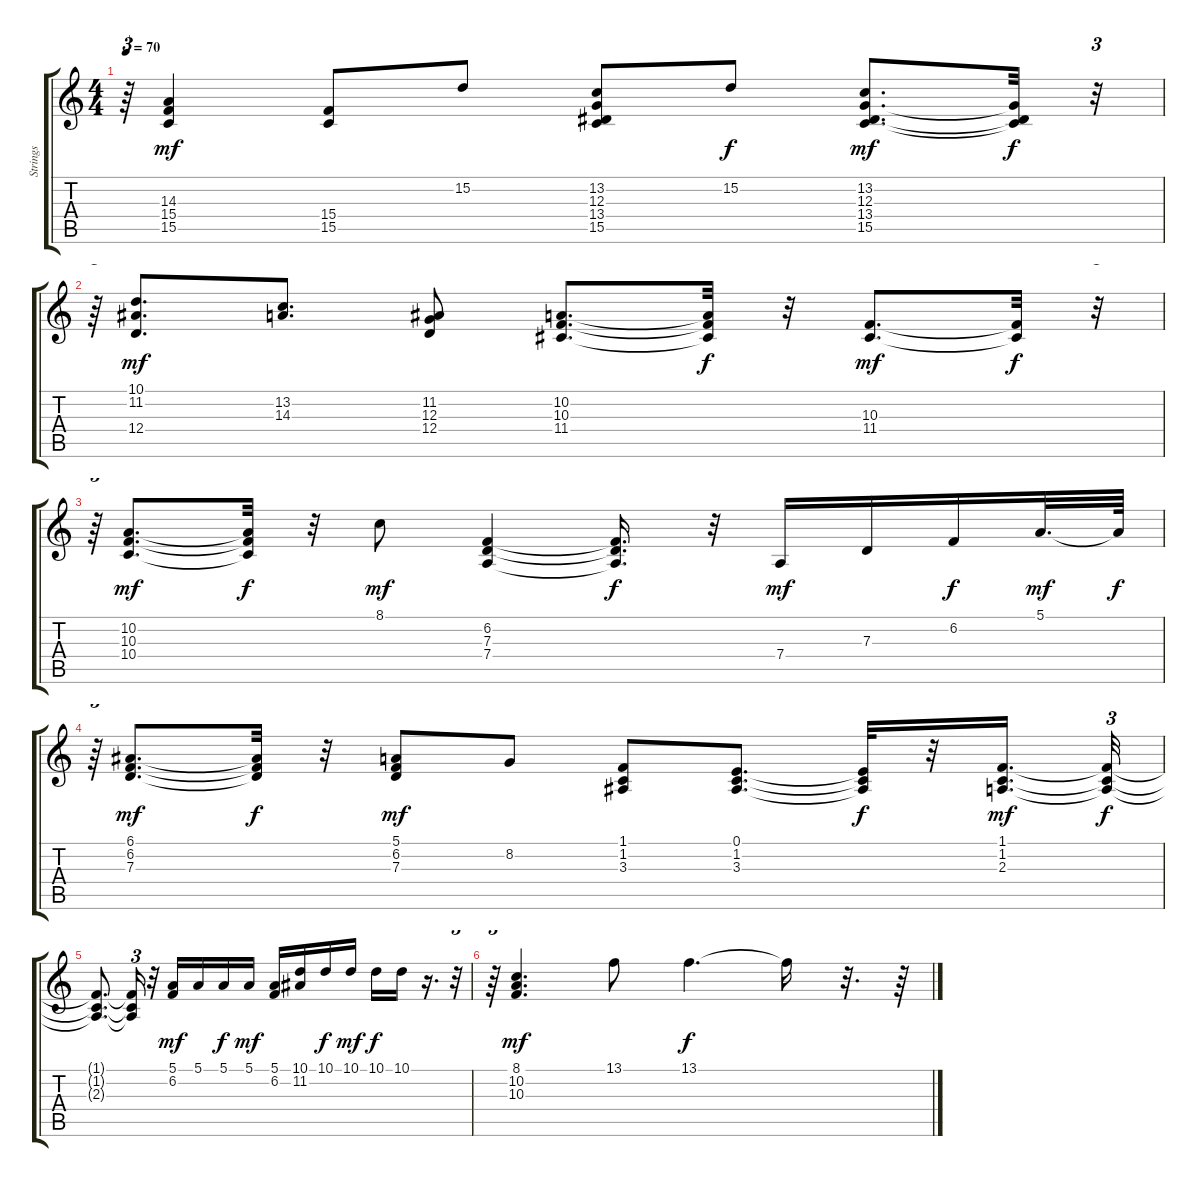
\track ("Strings" "Strings") {instrument stringensemble1}
\staff {score tabs}
\tuning (E4 B3 G3 D3 A2 E2) {hide}
\ts (4 4)
\tempo 70
\clef g2
\ks c
r.64{tu (3 2) dy f} (14.3 15.4 15.5).4{dy mf} (15.4 15.5).8 15.2.8 (13.2 12.3 13.4 15.5).8 15.2.8{dy f} (13.2 12.3 13.4 15.5).8{d dy mf} (12.3{t} 13.4{t} 15.5{t}).32{dy f} r.32{tu (3 2)} |
r.64{tu (3 2)} (10.1 11.2 12.4).8{d dy mf} (13.2 14.3).8{d} (11.2 12.3 12.4).8 (10.2 10.3 11.4).8{d} (10.2{t} 10.3{t} 11.4{t}).32{dy f} r.32 (10.3 11.4).8{d dy mf} (10.3{t} 11.4{t}).32{dy f} r.32{tu (3 2)} |
r.64{tu (3 2)} (10.2 10.3 10.4).8{d dy mf} (10.2{t} 10.3{t} 10.4{t}).32{dy f} r.32 8.1.8{dy mf} (6.2 7.3 7.4).4 (6.2{t} 7.3{t} 7.4{t}).16{d dy f} r.32 7.4.16{dy mf} 7.3.16 6.2.16{dy f} 5.1.32{d dy mf} 5.1{t}.64{dy f} |
r.64{tu (3 2)} (6.1 6.2 7.3).8{d dy mf} (6.1{t} 6.2{t} 7.3{t}).32{dy f} r.32 (5.1 6.2 7.3).8{dy mf} 8.2.8 (1.1 1.2 3.3).8 (0.1 1.2 3.3).8{d} (0.1{t} 1.2{t} 3.3{t}).32{dy f} r.32 (1.1 1.2 2.3).16{d dy mf} (1.1{t} 1.2{t} 2.3{t}).32{tu (3 2) dy f} |
(1.1{t} 1.2{t} 2.3{t}).8{d} (1.1{t} 1.2{t} 2.3{t}).16{tu (3 2)} r.32 (5.1 6.2).16{dy mf} 5.1.16 5.1.16{dy f} 5.1.16{dy mf} (5.1 6.2).16 (10.1 11.2).16 10.1.16{dy f} 10.1.16{dy mf} 10.1.16{dy f} 10.1.16 r.16{d} r.32{tu (3 2)} |
r.64{tu (3 2)} (8.1 10.2 10.3).4{d dy mf volume 6} 13.1.8{volume 6} 13.1.4{d dy f volume 6} 13.1{t}.16 r.32{d} r.64
